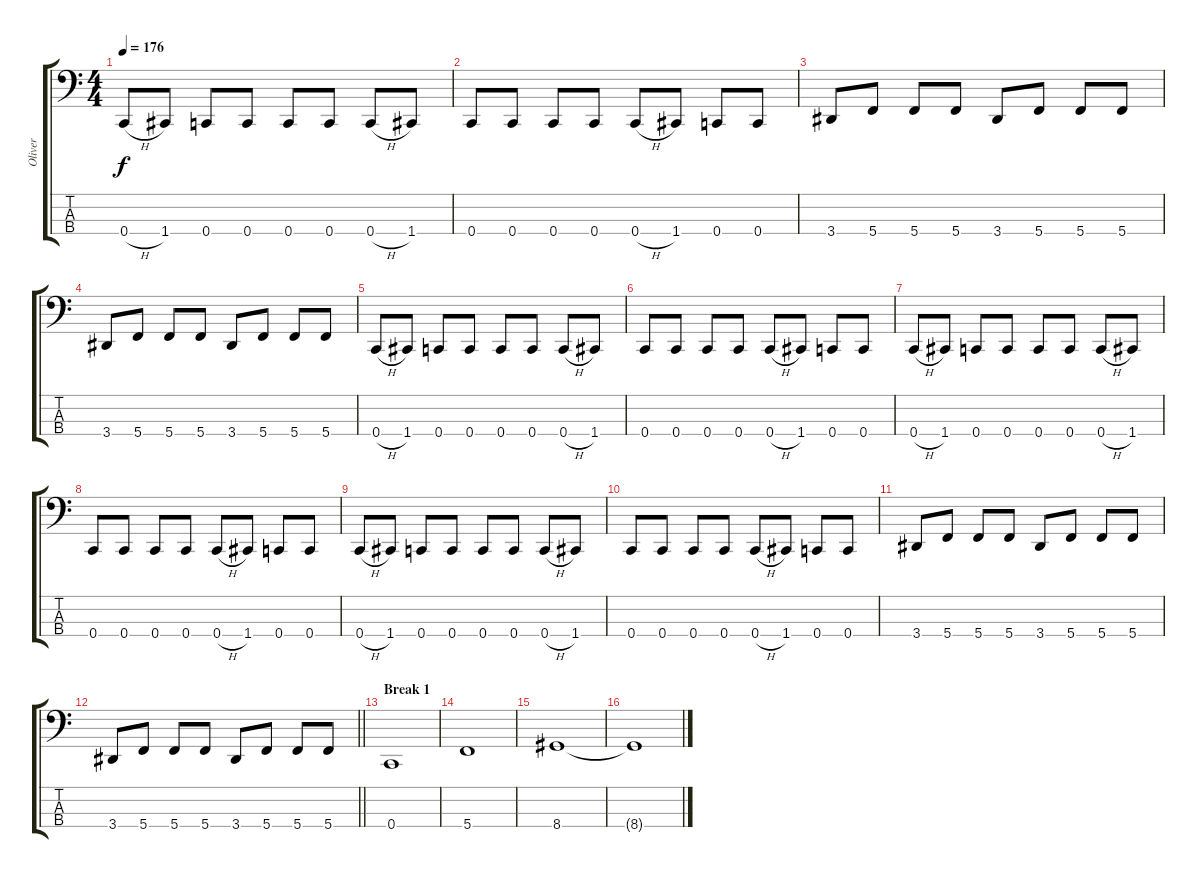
\track ("Oliver" "Oliver") {instrument electricbassfinger}
\staff {score tabs}
\tuning (F2 C2 G1 C1) {hide}
\ts (4 4)
\tempo 176
\clef f4
\ks c
0.4{h}.8{dy f} 1.4.8 0.4.8 0.4.8 0.4.8 0.4.8 0.4{h}.8 1.4.8 |
0.4.8 0.4.8 0.4.8 0.4.8 0.4{h}.8 1.4.8 0.4.8 0.4.8 |
3.4.8 5.4.8 5.4.8 5.4.8 3.4.8 5.4.8 5.4.8 5.4.8 |
3.4.8 5.4.8 5.4.8 5.4.8 3.4.8 5.4.8 5.4.8 5.4.8 |
0.4{h}.8 1.4.8 0.4.8 0.4.8 0.4.8 0.4.8 0.4{h}.8 1.4.8 |
0.4.8 0.4.8 0.4.8 0.4.8 0.4{h}.8 1.4.8 0.4.8 0.4.8 |
0.4{h}.8 1.4.8 0.4.8 0.4.8 0.4.8 0.4.8 0.4{h}.8 1.4.8 |
0.4.8 0.4.8 0.4.8 0.4.8 0.4{h}.8 1.4.8 0.4.8 0.4.8 |
0.4{h}.8 1.4.8 0.4.8 0.4.8 0.4.8 0.4.8 0.4{h}.8 1.4.8 |
0.4.8 0.4.8 0.4.8 0.4.8 0.4{h}.8 1.4.8 0.4.8 0.4.8 |
3.4.8 5.4.8 5.4.8 5.4.8 3.4.8 5.4.8 5.4.8 5.4.8 |
\barLineRight lightlight
3.4.8 5.4.8 5.4.8 5.4.8 3.4.8 5.4.8 5.4.8 5.4.8 |
\section ("" "Break 1")
0.4.1 |
5.4.1 |
8.4.1 |
8.4{t}.1
